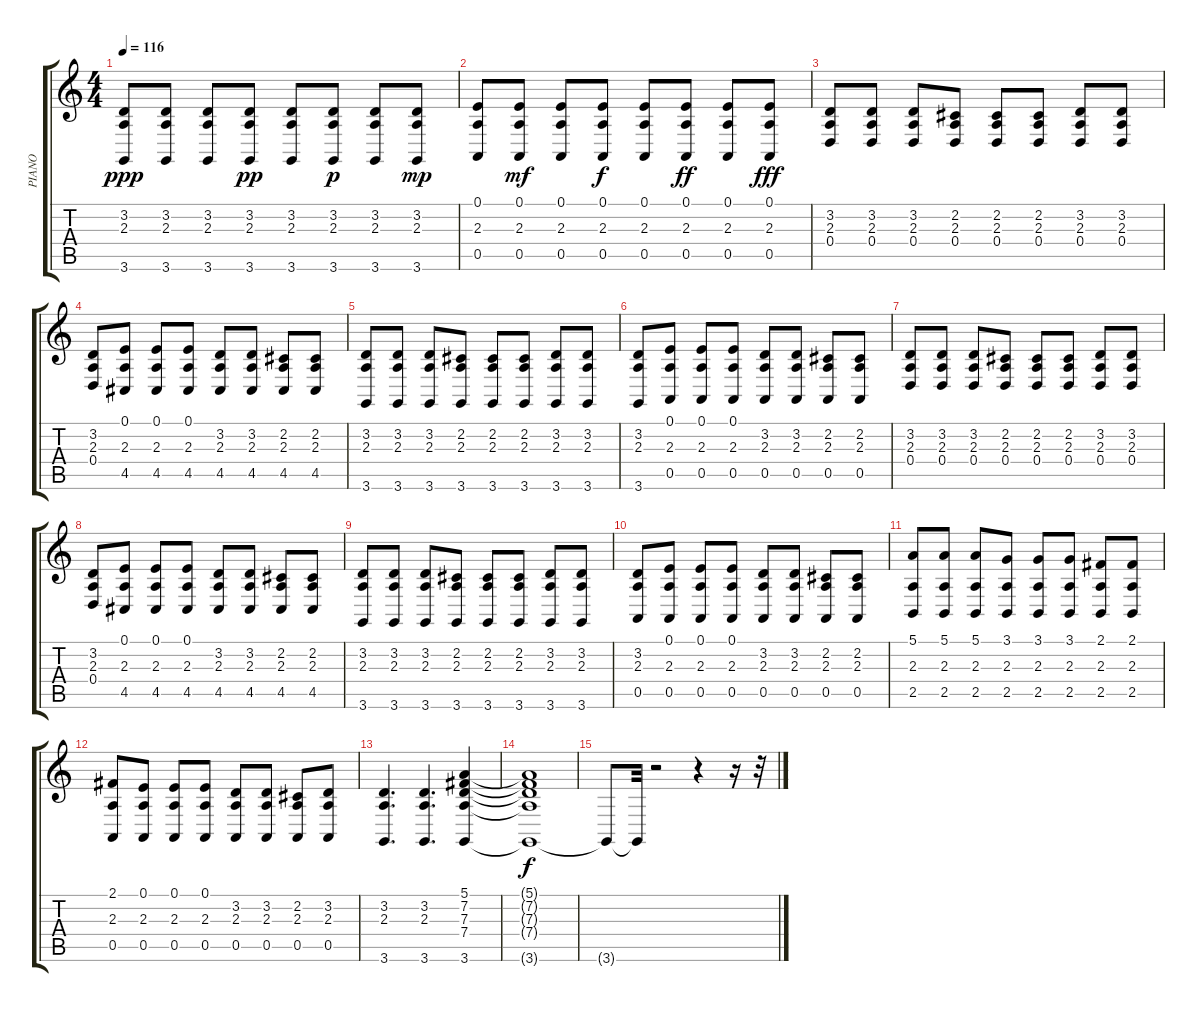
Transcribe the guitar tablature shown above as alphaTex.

\track ("PIANO" "PIANO") {instrument acousticgrandpiano}
\staff {score tabs}
\tuning (E4 B3 G3 D3 A2 E2) {hide}
\ts (4 4)
\tempo 116
\clef g2
\ks c
(3.2 2.3 3.6).8{dy ppp} (3.2 2.3 3.6).8 (3.2 2.3 3.6).8 (3.2 2.3 3.6).8{dy pp} (3.2 2.3 3.6).8 (3.2 2.3 3.6).8{dy p} (3.2 2.3 3.6).8 (3.2 2.3 3.6).8{dy mp} |
(0.1 2.3 0.5).8 (0.1 2.3 0.5).8{dy mf} (0.1 2.3 0.5).8 (0.1 2.3 0.5).8{dy f} (0.1 2.3 0.5).8 (0.1 2.3 0.5).8{dy ff} (0.1 2.3 0.5).8 (0.1 2.3 0.5).8{dy fff} |
(3.2 2.3 0.4).8 (3.2 2.3 0.4).8 (3.2 2.3 0.4).8 (2.2 2.3 0.4).8 (2.2 2.3 0.4).8 (2.2 2.3 0.4).8 (3.2 2.3 0.4).8 (3.2 2.3 0.4).8 |
(3.2 2.3 0.4).8 (0.1 2.3 4.5).8 (0.1 2.3 4.5).8 (0.1 2.3 4.5).8 (3.2 2.3 4.5).8 (3.2 2.3 4.5).8 (2.2 2.3 4.5).8 (2.2 2.3 4.5).8 |
(3.2 2.3 3.6).8 (3.2 2.3 3.6).8 (3.2 2.3 3.6).8 (2.2 2.3 3.6).8 (2.2 2.3 3.6).8 (2.2 2.3 3.6).8 (3.2 2.3 3.6).8 (3.2 2.3 3.6).8 |
(3.2 2.3 3.6).8 (0.1 2.3 0.5).8 (0.1 2.3 0.5).8 (0.1 2.3 0.5).8 (3.2 2.3 0.5).8 (3.2 2.3 0.5).8 (2.2 2.3 0.5).8 (2.2 2.3 0.5).8 |
(3.2 2.3 0.4).8 (3.2 2.3 0.4).8 (3.2 2.3 0.4).8 (2.2 2.3 0.4).8 (2.2 2.3 0.4).8 (2.2 2.3 0.4).8 (3.2 2.3 0.4).8 (3.2 2.3 0.4).8 |
(3.2 2.3 0.4).8 (0.1 2.3 4.5).8 (0.1 2.3 4.5).8 (0.1 2.3 4.5).8 (3.2 2.3 4.5).8 (3.2 2.3 4.5).8 (2.2 2.3 4.5).8 (2.2 2.3 4.5).8 |
(3.2 2.3 3.6).8 (3.2 2.3 3.6).8 (3.2 2.3 3.6).8 (2.2 2.3 3.6).8 (2.2 2.3 3.6).8 (2.2 2.3 3.6).8 (3.2 2.3 3.6).8 (3.2 2.3 3.6).8 |
(3.2 2.3 0.5).8 (0.1 2.3 0.5).8 (0.1 2.3 0.5).8 (0.1 2.3 0.5).8 (3.2 2.3 0.5).8 (3.2 2.3 0.5).8 (2.2 2.3 0.5).8 (2.2 2.3 0.5).8 |
(5.1 2.3 2.5).8 (5.1 2.3 2.5).8 (5.1 2.3 2.5).8 (3.1 2.3 2.5).8 (3.1 2.3 2.5).8 (3.1 2.3 2.5).8 (2.1 2.3 2.5).8 (2.1 2.3 2.5).8 |
(2.1 2.3 0.5).8 (0.1 2.3 0.5).8 (0.1 2.3 0.5).8 (0.1 2.3 0.5).8 (3.2 2.3 0.5).8 (3.2 2.3 0.5).8 (2.2 2.3 0.5).8 (3.2 2.3 0.5).8 |
(3.2 2.3 3.6).4{d} (3.2 2.3 3.6).4{d} (5.1 7.2 7.3 7.4 3.6).4 |
(5.1{t} 7.2{t} 7.3{t} 7.4{t} 3.6{t}).1{dy f} |
3.6{t}.8 3.6{t}.32 r.2 r.4 r.16 r.32
